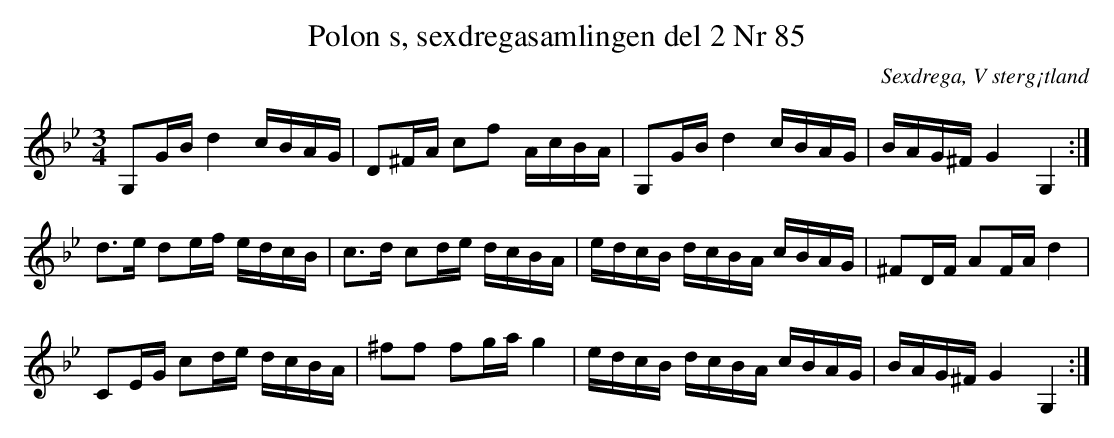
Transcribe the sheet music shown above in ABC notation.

X:1
T:Polon s, sexdregasamlingen del 2 Nr 85
M:3/4
L:1/16
O:Sexdrega, V sterg¡tland
K:Gm
G,2GB d4 cBAG|D2^FA c2f2 AcBA|G,2GB d4 cBAG|BAG^F G4 G,4:|
d3e d2ef edcB|c3d c2de dcBA|edcB dcBA cBAG| ^F2DF A2FA d4|
C2EG c2de dcBA|^f2f2 f2ga g4|edcB dcBA cBAG|BAG^F G4 G,4:|
